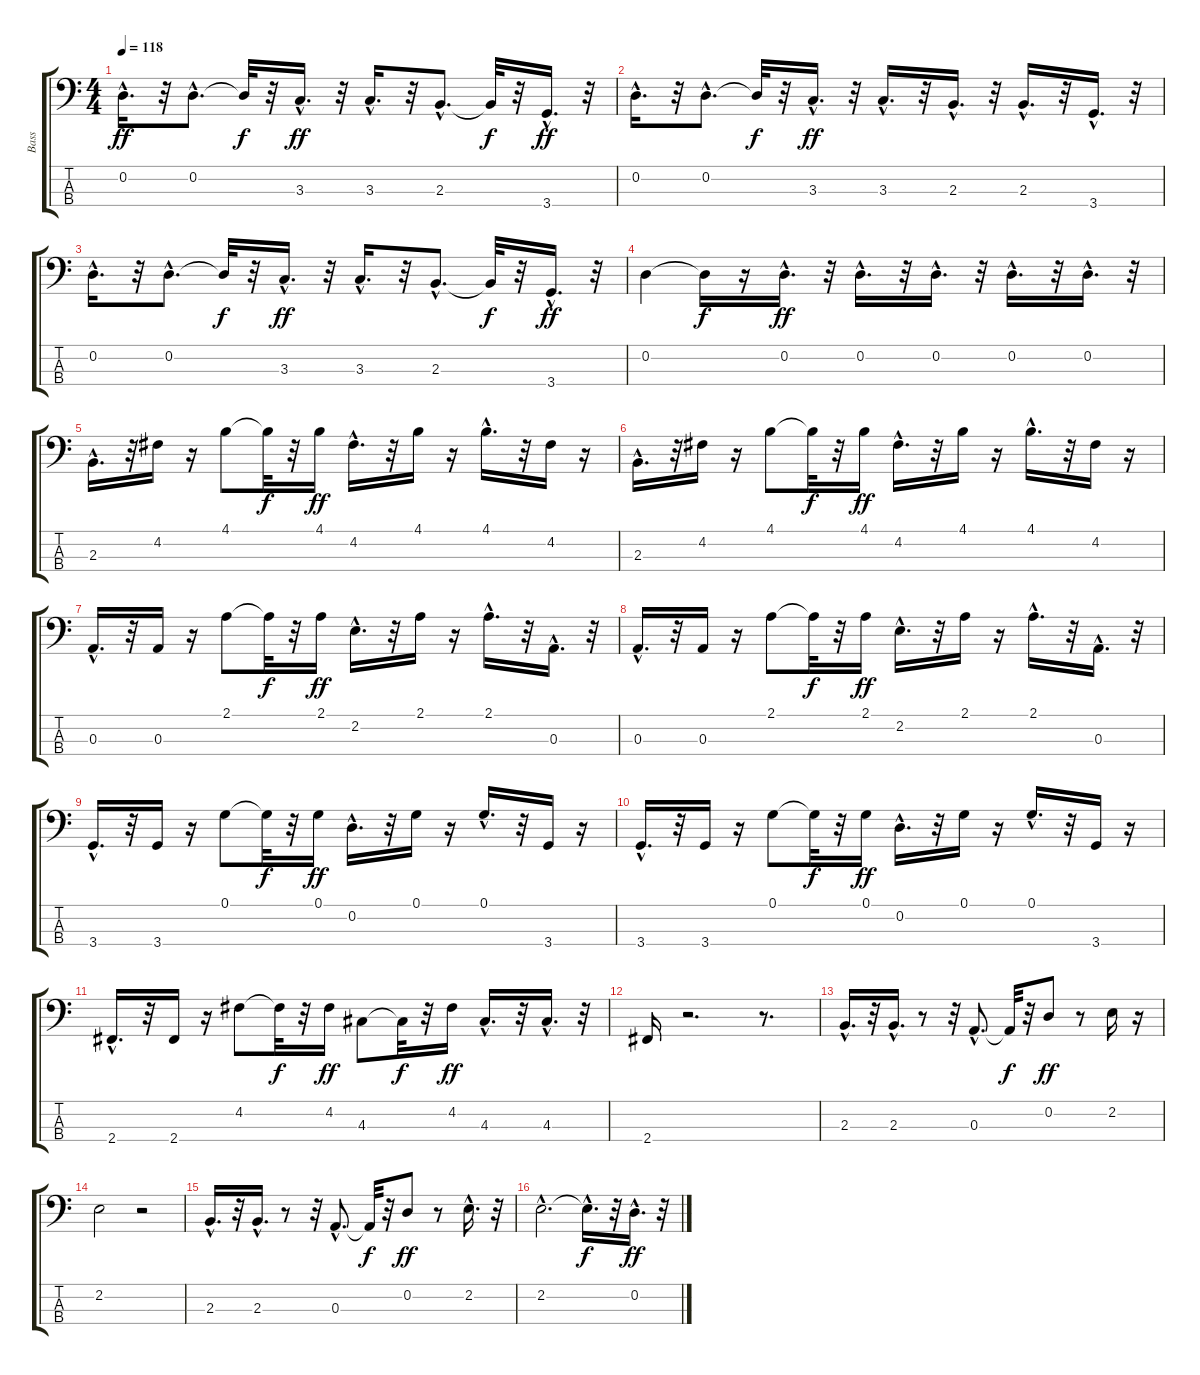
\track ("Bass                " "Bass      ") {instrument electricbasspick}
\staff {score tabs}
\tuning (G2 D2 A1 E1) {hide}
\ts (4 4)
\tempo 118
\clef f4
\ks c
0.2{hac}.16{d dy ff} r.32 0.2{hac}.8{d} 0.2{t}.32{dy f} r.32 3.3{hac}.16{d dy ff} r.32 3.3{hac}.16{d} r.32 2.3{hac}.8{d} 2.3{t}.32{dy f} r.32 3.4{hac}.16{d dy ff} r.32 |
0.2{hac}.16{d} r.32 0.2{hac}.8{d} 0.2{t}.32{dy f} r.32 3.3{hac}.16{d dy ff} r.32 3.3{hac}.16{d} r.32 2.3{hac}.16{d} r.32 2.3{hac}.16{d} r.32 3.4{hac}.16{d} r.32 |
0.2{hac}.16{d} r.32 0.2{hac}.8{d} 0.2{t}.32{dy f} r.32 3.3{hac}.16{d dy ff} r.32 3.3{hac}.16{d} r.32 2.3{hac}.8{d} 2.3{t}.32{dy f} r.32 3.4{hac}.16{d dy ff} r.32 |
0.2.4 0.2{t}.16{dy f} r.16 0.2{hac}.16{d dy ff} r.32 0.2{hac}.16{d} r.32 0.2{hac}.16{d} r.32 0.2{hac}.16{d} r.32 0.2{hac}.16{d} r.32 |
2.3{hac}.16{d} r.32 4.2.16 r.16 4.1.8 4.1{t}.32{dy f} r.32 4.1.16{dy ff} 4.2{hac}.16{d} r.32 4.1.16 r.16 4.1{hac}.16{d} r.32 4.2.16 r.16 |
2.3{hac}.16{d} r.32 4.2.16 r.16 4.1.8 4.1{t}.32{dy f} r.32 4.1.16{dy ff} 4.2{hac}.16{d} r.32 4.1.16 r.16 4.1{hac}.16{d} r.32 4.2.16 r.16 |
0.3{hac}.16{d} r.32 0.3.16 r.16 2.1.8 2.1{t}.32{dy f} r.32 2.1.16{dy ff} 2.2{hac}.16{d} r.32 2.1.16 r.16 2.1{hac}.16{d} r.32 0.3{hac}.16{d} r.32 |
0.3{hac}.16{d} r.32 0.3.16 r.16 2.1.8 2.1{t}.32{dy f} r.32 2.1.16{dy ff} 2.2{hac}.16{d} r.32 2.1.16 r.16 2.1{hac}.16{d} r.32 0.3{hac}.16{d} r.32 |
3.4{hac}.16{d} r.32 3.4.16 r.16 0.1.8 0.1{t}.32{dy f} r.32 0.1.16{dy ff} 0.2{hac}.16{d} r.32 0.1.16 r.16 0.1{hac}.16{d} r.32 3.4.16 r.16 |
3.4{hac}.16{d} r.32 3.4.16 r.16 0.1.8 0.1{t}.32{dy f} r.32 0.1.16{dy ff} 0.2{hac}.16{d} r.32 0.1.16 r.16 0.1{hac}.16{d} r.32 3.4.16 r.16 |
2.4{hac}.16{d} r.32 2.4.16 r.16 4.2.8 4.2{t}.32{dy f} r.32 4.2.16{dy ff} 4.3.8 4.3{t}.32{dy f} r.32 4.2.16{dy ff} 4.3{hac}.16{d} r.32 4.3{hac}.16{d} r.32 |
2.4.16 r.2{d} r.8{d} |
2.3{hac}.16{d} r.32 2.3{hac}.16{d} r.8 r.32 0.3{hac}.8{d} 0.3{t}.32{dy f} r.32 0.2.8{dy ff} r.8 2.2.16 r.16 |
2.2.2 r.2 |
2.3{hac}.16{d} r.32 2.3{hac}.16{d} r.8 r.32 0.3{hac}.8{d} 0.3{t}.32{dy f} r.32 0.2.8{dy ff} r.8 2.2{hac}.16{d} r.32 |
2.2{hac}.2{d} 2.2{hac t}.16{d dy f} r.32 0.2{hac}.16{d dy ff} r.32
